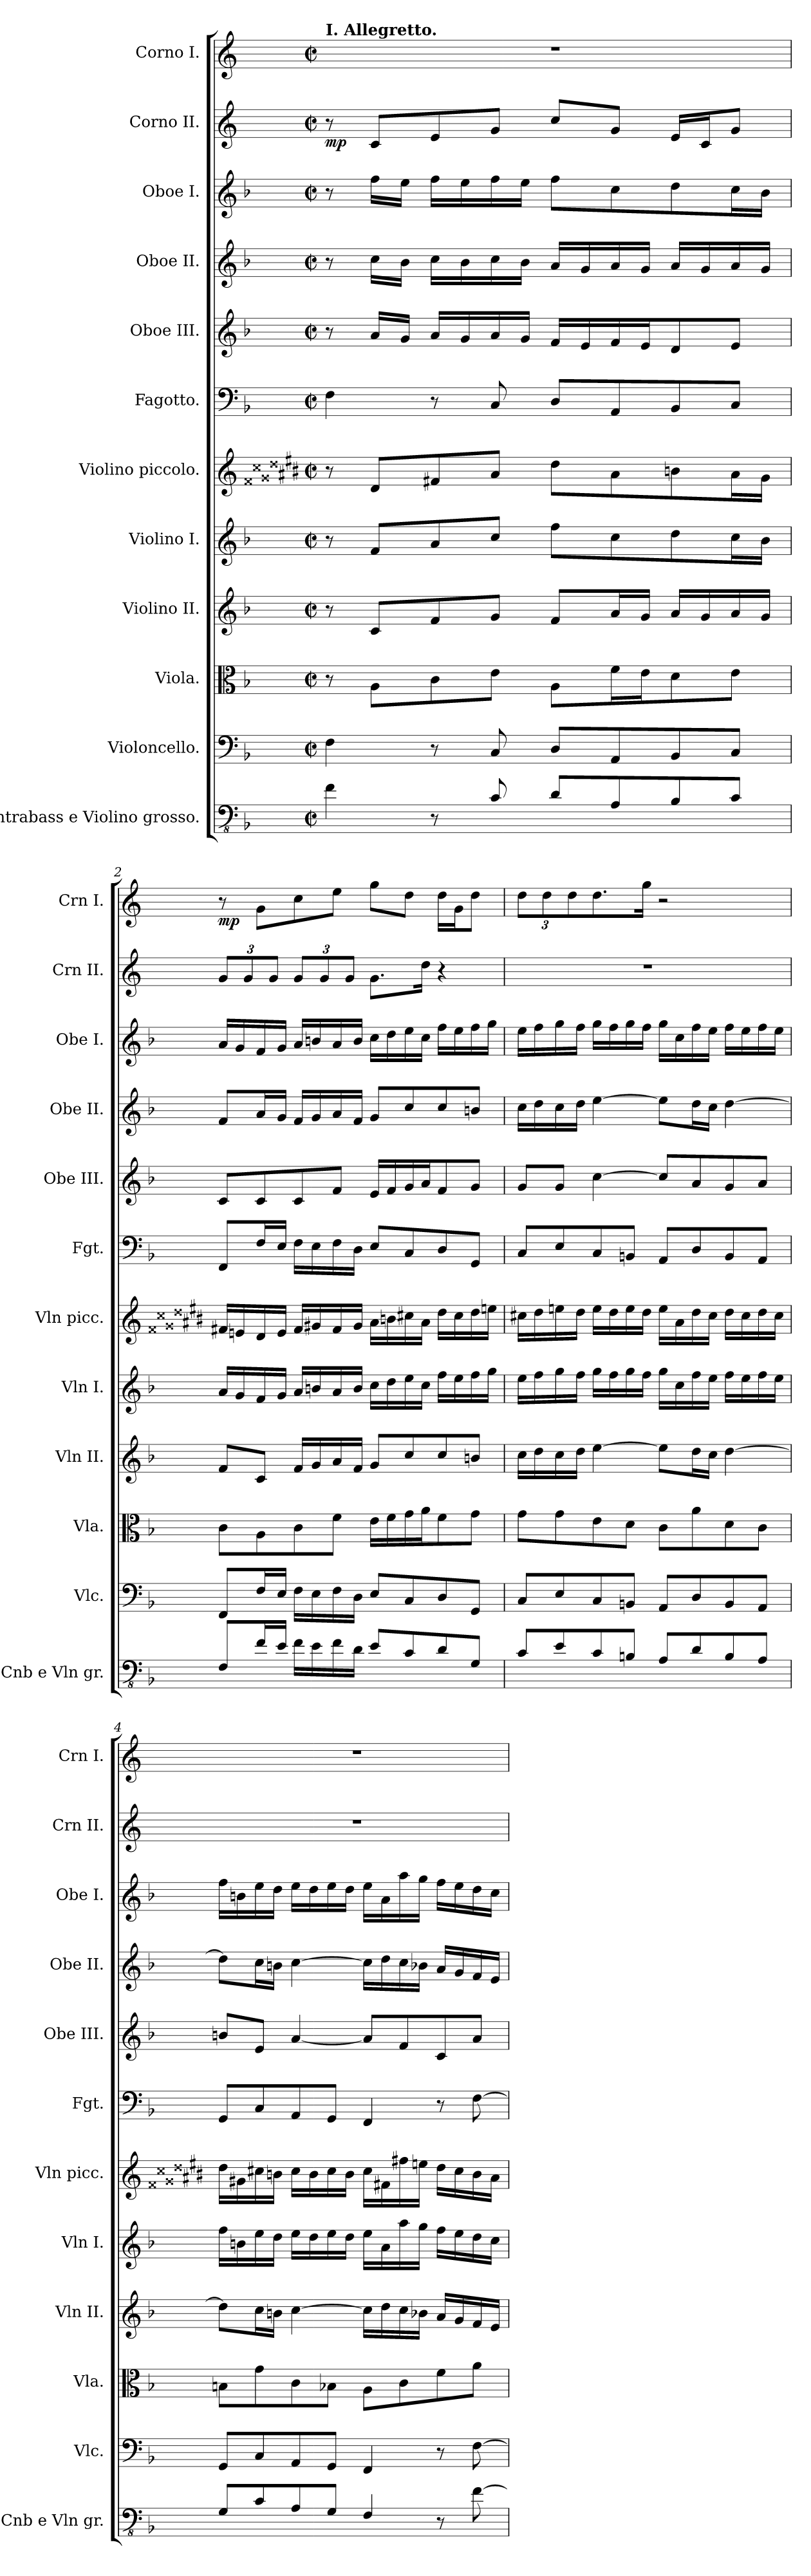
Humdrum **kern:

**kern	**kern	**kern	**kern	**kern	**kern	**kern	**kern	**kern	**kern	**kern	**dynam	**kern	**dynam
*part12	*part11	*part10	*part9	*part8	*part7	*part6	*part5	*part4	*part3	*part2	*part2	*part1	*part1
*staff12	*staff11	*staff10	*staff9	*staff8	*staff7	*staff6	*staff5	*staff4	*staff3	*staff2	*staff2	*staff1	*staff1
*I"Contrabass e Violino grosso.	*I"Violoncello.	*I"Viola.	*I"Violino II.	*I"Violino I.	*I"Violino piccolo.	*I"Fagotto.	*I"Oboe III.	*I"Oboe II.	*I"Oboe I.	*I"Corno II.	*	*I"Corno I.	*
*I'Cnb e Vln gr.	*I'Vlc.	*I'Vla.	*I'Vln II.	*I'Vln I.	*I'Vln picc.	*I'Fgt.	*I'Obe III.	*I'Obe II.	*I'Obe I.	*I'Crn II.	*	*I'Crn I.	*
*clefFv4	*clefF4	*clefC3	*clefG2	*clefG2	*clefG2	*clefF4	*clefG2	*clefG2	*clefG2	*clefG2	*	*clefG2	*
*ITrd7c12	*	*	*	*	*ITrd-1c-3	*	*	*	*	*ITrd4c7	*	*ITrd4c7	*
*k[b-]	*k[b-]	*k[b-]	*k[b-]	*k[b-]	*k[f##c##g##d##a#e#b#]	*k[b-]	*k[b-]	*k[b-]	*k[b-]	*k[b-]	*	*k[b-]	*
*M2/2	*M2/2	*M2/2	*M2/2	*M2/2	*M2/2	*M2/2	*M2/2	*M2/2	*M2/2	*M2/2	*	*M2/2	*
*met(c|)	*met(c|)	*met(c|)	*met(c|)	*met(c|)	*met(c|)	*met(c|)	*met(c|)	*met(c|)	*met(c|)	*met(c|)	*	*met(c|)	*
=1	=1	=1	=1	=1	=1	=1	=1	=1	=1	=1	=1	=1	=1
!	!	!	!	!	!	!	!	!	!	!	!	!LO:TX:a:B:t=I. Allegretto.	!
!	!	!	!	!	!	!	!	!	!	!	!LO:DY:b	!	!
4FF\	4F\	8r	8r	8r	8r	4F\	8r	8r	8r	8r	mp	1r	.
.	.	8A\L	8c/L	8f/L	8e#/L	.	16a/LL	16cc\LL	16ff\LL	8F/L	.	.	.
.	.	.	.	.	.	.	16g/JJ	16b-\JJ	16ee\JJ	.	.	.	.
8r	8r	8c\	8f/	8a/	8g##/	8r	16a/LL	16cc\LL	16ff\LL	8A/	.	.	.
.	.	.	.	.	.	.	16g/	16b-\	16ee\	.	.	.	.
8CC/	8C/	8e\J	8g/J	8cc/J	8b#/J	8C/	16a/	16cc\	16ff\	8c/J	.	.	.
.	.	.	.	.	.	.	16g/JJ	16b-\JJ	16ee\JJ	.	.	.	.
8DD/L	8D/L	8A\L	8f/L	8ff\L	8ee#\L	8D/L	16f/LL	16a/LL	8ff\L	8f/L	.	.	.
.	.	.	.	.	.	.	16e/	16g/	.	.	.	.	.
8AAA/	8AA/	16f\L	16a/L	8cc\	8b#\	8AA/	16f/	16a/	8cc\	8c/J	.	.	.
.	.	16e\J	16g/JJ	.	.	.	16e/J	16g/JJ	.	.	.	.	.
8BBB-/	8BB-/	8d\	16a/LL	8dd\	8cc##\	8BB-/	8d/	16a/LL	8dd\	16A/LL	.	.	.
.	.	.	16g/	.	.	.	.	16g/	.	16F/J	.	.	.
8CC/J	8C/J	8e\J	16a/	16cc\L	16b#\L	8C/J	8e/J	16a/	16cc\L	8c/J	.	.	.
.	.	.	16g/JJ	16b-\JJ	16a#\JJ	.	.	16g/JJ	16b-\JJ	.	.	.	.
=2	=2	=2	=2	=2	=2	=2	=2	=2	=2	=2	=2	=2	=2
*	*	*	*	*	*	*	*	*	*	*Xbrackettup	*	*	*
!	!	!	!	!	!	!	!	!	!	!	!	!	!LO:DY:b
8FFF/L	8FF/L	8c\L	8f/L	16a/LL	16g##/LL	8FF/L	8c/L	8f/L	16a/LL	12c/L	.	8r	mp
.	.	.	.	16g/	16f##/	.	.	.	16g/	.	.	.	.
.	.	.	.	.	.	.	.	.	.	12c/	.	.	.
16FF/L	16F/L	8A\	8c/J	16f/	16e#/	16F/L	8c/	16a/L	16f/	.	.	8c\L	.
.	.	.	.	.	.	.	.	.	.	12c/J	.	.	.
16EE/JJ	16E/JJ	.	.	16g/JJ	16f##/JJ	16E/JJ	.	16g/JJ	16g/JJ	.	.	.	.
16FF\LL	16F\LL	8c\	16f/LL	16a/LL	16g##/LL	16F\LL	8c/	16f/LL	16a/LL	12c/L	.	8f\	.
16EE\	16E\	.	16g/	16bn/	16a##X/	16E\	.	16g/	16bn/	.	.	.	.
.	.	.	.	.	.	.	.	.	.	12c/	.	.	.
16FF\	16F\	8f\J	16a/	16a/	16g##/	16F\	8f/J	16a/	16a/	.	.	8a\J	.
.	.	.	.	.	.	.	.	.	.	12c/J	.	.	.
16DD\JJ	16D\JJ	.	16f/JJ	16b/JJ	16a##/JJ	16D\JJ	.	16f/JJ	16b/JJ	.	.	.	.
8EE/L	8E/L	16e\LL	8g/L	16cc\LL	16b#\LL	8E/L	16e/LL	8g/L	16cc\LL	8.c\L	.	8cc\L	.
.	.	16f\	.	16dd\	16cc##\	.	16f/	.	16dd\	.	.	.	.
8CC/	8C/	16g\	8cc/	16ee\	16dd##\	8C/	16g/	8cc/	16ee\	.	.	8g\J	.
.	.	16a\J	.	16cc\JJ	16b#\JJ	.	16a/J	.	16cc\JJ	16g\Jk	.	.	.
8DD/	8D/	8f\	8cc/	16ff\LL	16ee#\LL	8D/	8f/	8cc/	16ff\LL	4r	.	16g\LL	.
.	.	.	.	16ee\	16dd##\	.	.	.	16ee\	.	.	16c\J	.
8GGG/J	8GG/J	8g\J	8bn/J	16ff\	16ee#\	8GG/J	8g/J	8bn/J	16ff\	.	.	8g\J	.
.	.	.	.	16gg\JJ	16ff##\JJ	.	.	.	16gg\JJ	.	.	.	.
!!LO:PB:g=z
=3	=3	=3	=3	=3	=3	=3	=3	=3	=3	=3	=3	=3	=3
*	*	*	*	*	*	*	*	*	*	*	*	*Xbrackettup	*
8CC/L	8C/L	8g\L	16cc\LL	16ee\LL	16dd##\LL	8C/L	8g/L	16cc\LL	16ee\LL	1r	.	12g\L	.
.	.	.	16dd\	16ff\	16ee#\	.	.	16dd\	16ff\	.	.	.	.
.	.	.	.	.	.	.	.	.	.	.	.	12g\	.
8EE/	8E/	8g\	16cc\	16gg\	16ff##\	8E/	8g/J	16cc\	16gg\	.	.	.	.
.	.	.	.	.	.	.	.	.	.	.	.	12g\	.
.	.	.	16dd\JJ	16ff\JJ	16ee#\JJ	.	.	16dd\JJ	16ff\JJ	.	.	.	.
8CC/	8C/	8e\	[4ee\	16gg\LL	16ff##\LL	8C/	[4cc\	[4ee\	16gg\LL	.	.	8.g\	.
.	.	.	.	16ff\	16ee#\	.	.	.	16ff\	.	.	.	.
8BBBn/J	8BBn/J	8d\J	.	16gg\	16ff##\	8BBn/J	.	.	16gg\	.	.	.	.
.	.	.	.	16ff\JJ	16ee#\JJ	.	.	.	16ff\JJ	.	.	16cc\Jk	.
8AAA/L	8AA/L	8c\L	8ee\L]	16gg\LL	16ff##\LL	8AA/L	8cc/L]	8ee\L]	16gg\LL	.	.	2r	.
.	.	.	.	16cc\	16b#\	.	.	.	16cc\	.	.	.	.
8DD/	8D/	8a\	16dd\L	16ff\	16ee#\	8D/	8a/	16dd\L	16ff\	.	.	.	.
.	.	.	16cc\JJ	16ee\JJ	16dd##\JJ	.	.	16cc\JJ	16ee\JJ	.	.	.	.
8BBB/	8BB/	8d\	[4dd\	16ff\LL	16ee#\LL	8BB/	8g/	[4dd\	16ff\LL	.	.	.	.
.	.	.	.	16ee\	16dd##\	.	.	.	16ee\	.	.	.	.
8AAA/J	8AA/J	8c\J	.	16ff\	16ee#\	8AA/J	8a/J	.	16ff\	.	.	.	.
.	.	.	.	16ee\JJ	16dd##\JJ	.	.	.	16ee\JJ	.	.	.	.
=4	=4	=4	=4	=4	=4	=4	=4	=4	=4	=4	=4	=4	=4
8GGG/L	8GG/L	8Bn\L	8dd\L]	16ff\LL	16ee#\LL	8GG/L	8bn/L	8dd\L]	16ff\LL	1r	.	1r	.
.	.	.	.	16bn\	16a##X\	.	.	.	16bn\	.	.	.	.
8CC/	8C/	8g\	16cc\L	16ee\	16dd##\	8C/	8e/J	16cc\L	16ee\	.	.	.	.
.	.	.	16bn\JJ	16dd\JJ	16cc##\JJ	.	.	16bn\JJ	16dd\JJ	.	.	.	.
8AAA/	8AA/	8c\	[4cc\	16ee\LL	16dd##\LL	8AA/	[4a/	[4cc\	16ee\LL	.	.	.	.
.	.	.	.	16dd\	16cc##\	.	.	.	16dd\	.	.	.	.
8GGG/J	8GG/J	8B-X\J	.	16ee\	16dd##\	8GG/J	.	.	16ee\	.	.	.	.
.	.	.	.	16dd\JJ	16cc##\JJ	.	.	.	16dd\JJ	.	.	.	.
4FFF/	4FF/	8A\L	16cc\LL]	16ee\LL	16dd##\LL	4FF/	8a/L]	16cc\LL]	16ee\LL	.	.	.	.
.	.	.	16dd\	16a\	16g##\	.	.	16dd\	16a\	.	.	.	.
.	.	8c\	16cc\	16aa\	16gg##\	.	8f/	16cc\	16aa\	.	.	.	.
.	.	.	16b-X\JJ	16gg\JJ	16ff##\JJ	.	.	16b-X\JJ	16gg\JJ	.	.	.	.
8r	8r	8f\	16a/LL	16ff\LL	16ee#\LL	8r	8c/	16a/LL	16ff\LL	.	.	.	.
.	.	.	16g/	16ee\	16dd##\	.	.	16g/	16ee\	.	.	.	.
[8FF\	[8F\	8a\J	16f/	16dd\	16cc##\	[8F\	8a/J	16f/	16dd\	.	.	.	.
.	.	.	16e/JJ	16cc\JJ	16b#\JJ	.	.	16e/JJ	16cc\JJ	.	.	.	.
=	=	=	=	=	=	=	=	=	=	=	=	=	=
*-	*-	*-	*-	*-	*-	*-	*-	*-	*-	*-	*-	*-	*-
